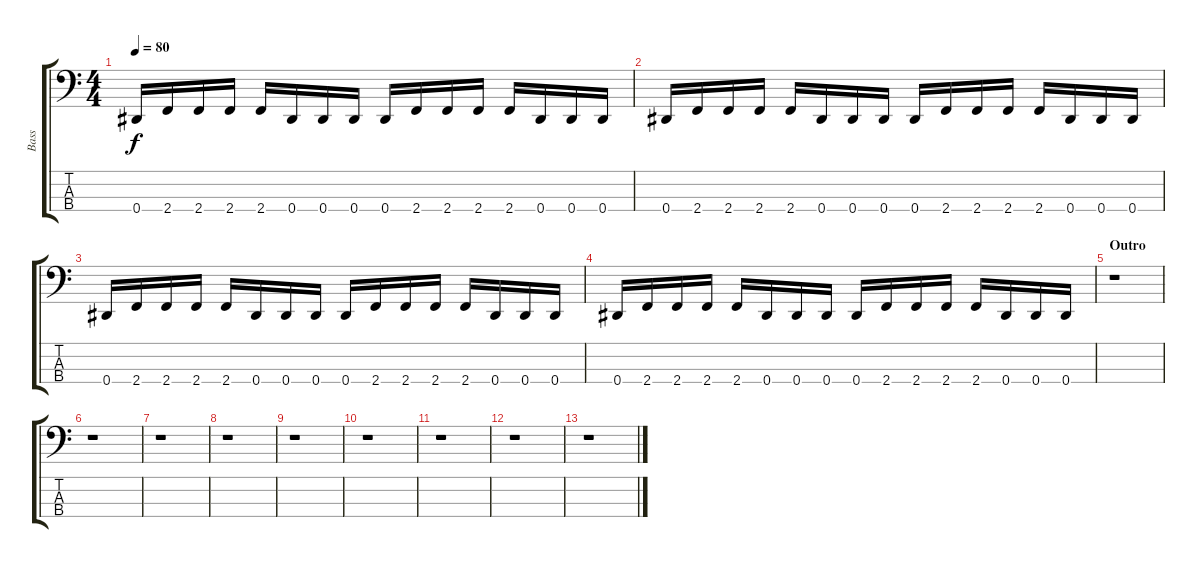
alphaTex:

\track ("Bass" "Bass") {instrument electricbassfinger}
\staff {score tabs}
\tuning (Gb2 Db2 Ab1 Eb1) {hide}
\ts (4 4)
\tempo 80
\clef f4
\ks c
0.4.16{dy f} 2.4.16 2.4.16 2.4.16 2.4.16 0.4.16 0.4.16 0.4.16 0.4.16 2.4.16 2.4.16 2.4.16 2.4.16 0.4.16 0.4.16 0.4.16 |
0.4.16 2.4.16 2.4.16 2.4.16 2.4.16 0.4.16 0.4.16 0.4.16 0.4.16 2.4.16 2.4.16 2.4.16 2.4.16 0.4.16 0.4.16 0.4.16 |
0.4.16 2.4.16 2.4.16 2.4.16 2.4.16 0.4.16 0.4.16 0.4.16 0.4.16 2.4.16 2.4.16 2.4.16 2.4.16 0.4.16 0.4.16 0.4.16 |
0.4.16 2.4.16 2.4.16 2.4.16 2.4.16 0.4.16 0.4.16 0.4.16 0.4.16 2.4.16 2.4.16 2.4.16 2.4.16 0.4.16 0.4.16 0.4.16 |
\section ("" "Outro")
r.1 |
r.1 |
r.1 |
r.1 |
r.1 |
r.1 |
r.1 |
r.1 |
r.1
